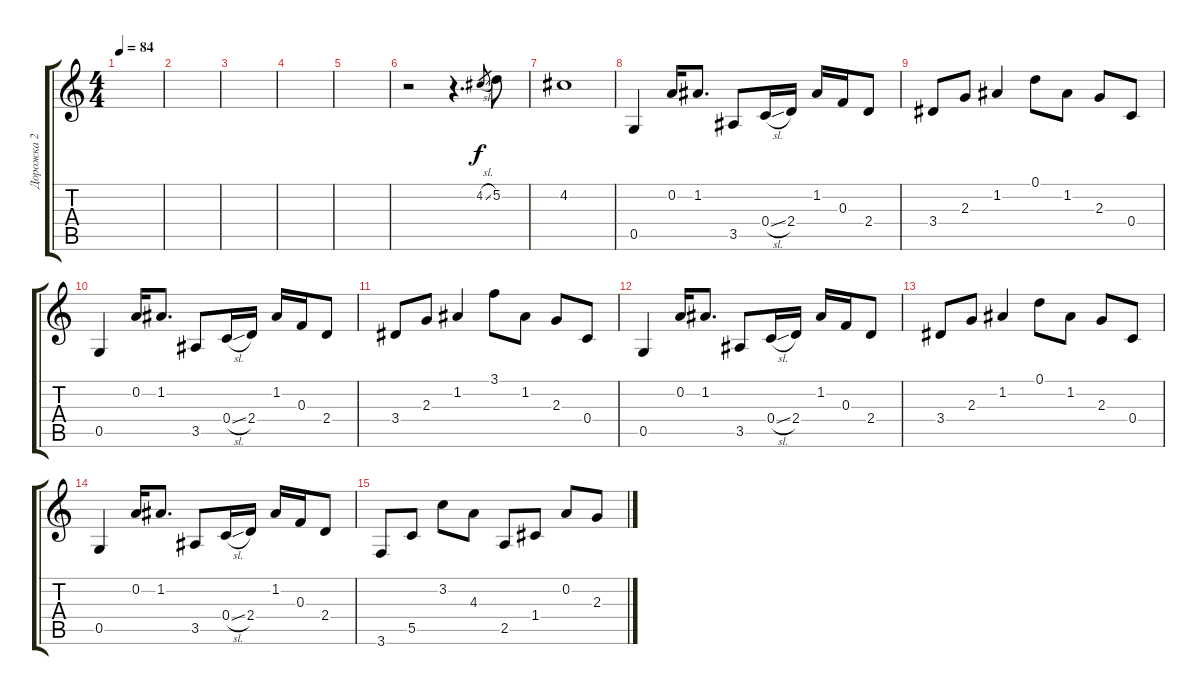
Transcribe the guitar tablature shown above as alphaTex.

\track ("Дорожка 2" "Дорожка 2") {instrument electricguitarclean}
\staff {score tabs}
\tuning (D4 A3 F3 C3 G2 D2) {hide}
\ts (4 4)
\tempo 84
\clef g2
\ks c
|
|
|
|
|
r.2 r.4{d} 4.2{sl}.8{gr} 5.2.8 |
4.2.1 |
0.5.4 0.2.16 1.2.8{d} 3.5.8 0.4{sl}.16 2.4.16 1.2.16 0.3.16 2.4.8 |
3.4.8 2.3.8 1.2.4 0.1.8 1.2.8 2.3.8 0.4.8 |
0.5.4 0.2.16 1.2.8{d} 3.5.8 0.4{sl}.16 2.4.16 1.2.16 0.3.16 2.4.8 |
3.4.8 2.3.8 1.2.4 3.1.8 1.2.8 2.3.8 0.4.8 |
0.5.4 0.2.16 1.2.8{d} 3.5.8 0.4{sl}.16 2.4.16 1.2.16 0.3.16 2.4.8 |
3.4.8 2.3.8 1.2.4 0.1.8 1.2.8 2.3.8 0.4.8 |
0.5.4 0.2.16 1.2.8{d} 3.5.8 0.4{sl}.16 2.4.16 1.2.16 0.3.16 2.4.8 |
3.6.8 5.5.8 3.2.8 4.3.8 2.5.8 1.4.8 0.2.8 2.3.8
